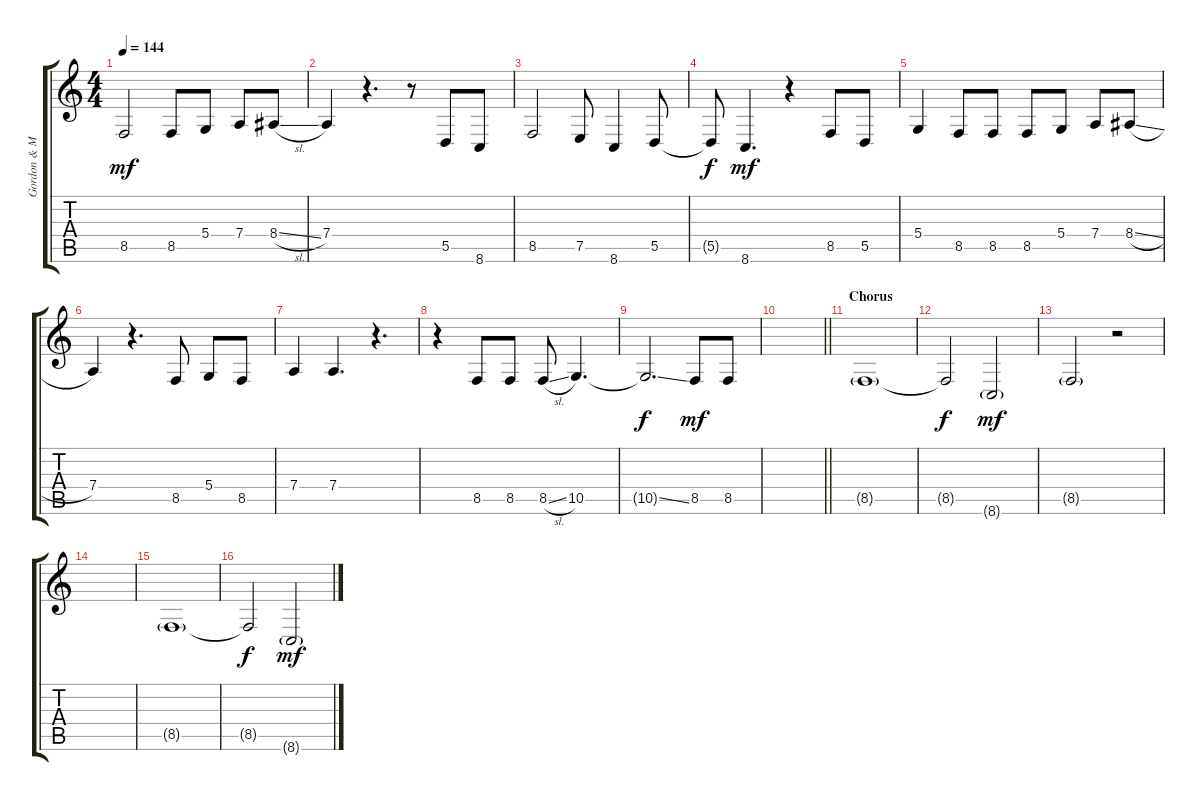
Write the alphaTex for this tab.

\track ("Gordon & Matt Vocals" "Gordon & M") {instrument clarinet}
\staff {score tabs}
\tuning (E4 B3 G3 D3 A2 E2) {hide}
\ts (4 4)
\tempo 144
\clef g2
\ks c
8.5.2{dy mf} 8.5.8 5.4.8 7.4.8 8.4{sl}.8 |
7.4.4 r.4{d} r.8 5.5.8 8.6.8 |
8.5.2 7.5.8 8.6.4 5.5.8 |
5.5{t}.8{dy f} 8.6.4{d dy mf} r.4 8.5.8 5.5.8 |
5.4.4 8.5.8 8.5.8 8.5.8 5.4.8 7.4.8 8.4{sl}.8 |
7.4.4 r.4{d} 8.5.8 5.4.8 8.5.8 |
7.4.4 7.4.4{d} r.4{d} |
r.4 8.5.8 8.5.8 8.5{sl}.8 10.5.4{d} |
10.5{ss t}.2{d dy f} 8.5.8{dy mf} 8.5.8 |
\barLineRight lightlight
|
\section ("" "Chorus")
8.5{g}.1 |
8.5{t}.2{dy f} 8.6{g}.2{dy mf} |
8.5{g}.2 r.2 |
|
8.5{g}.1 |
8.5{t}.2{dy f} 8.6{g}.2{dy mf}
